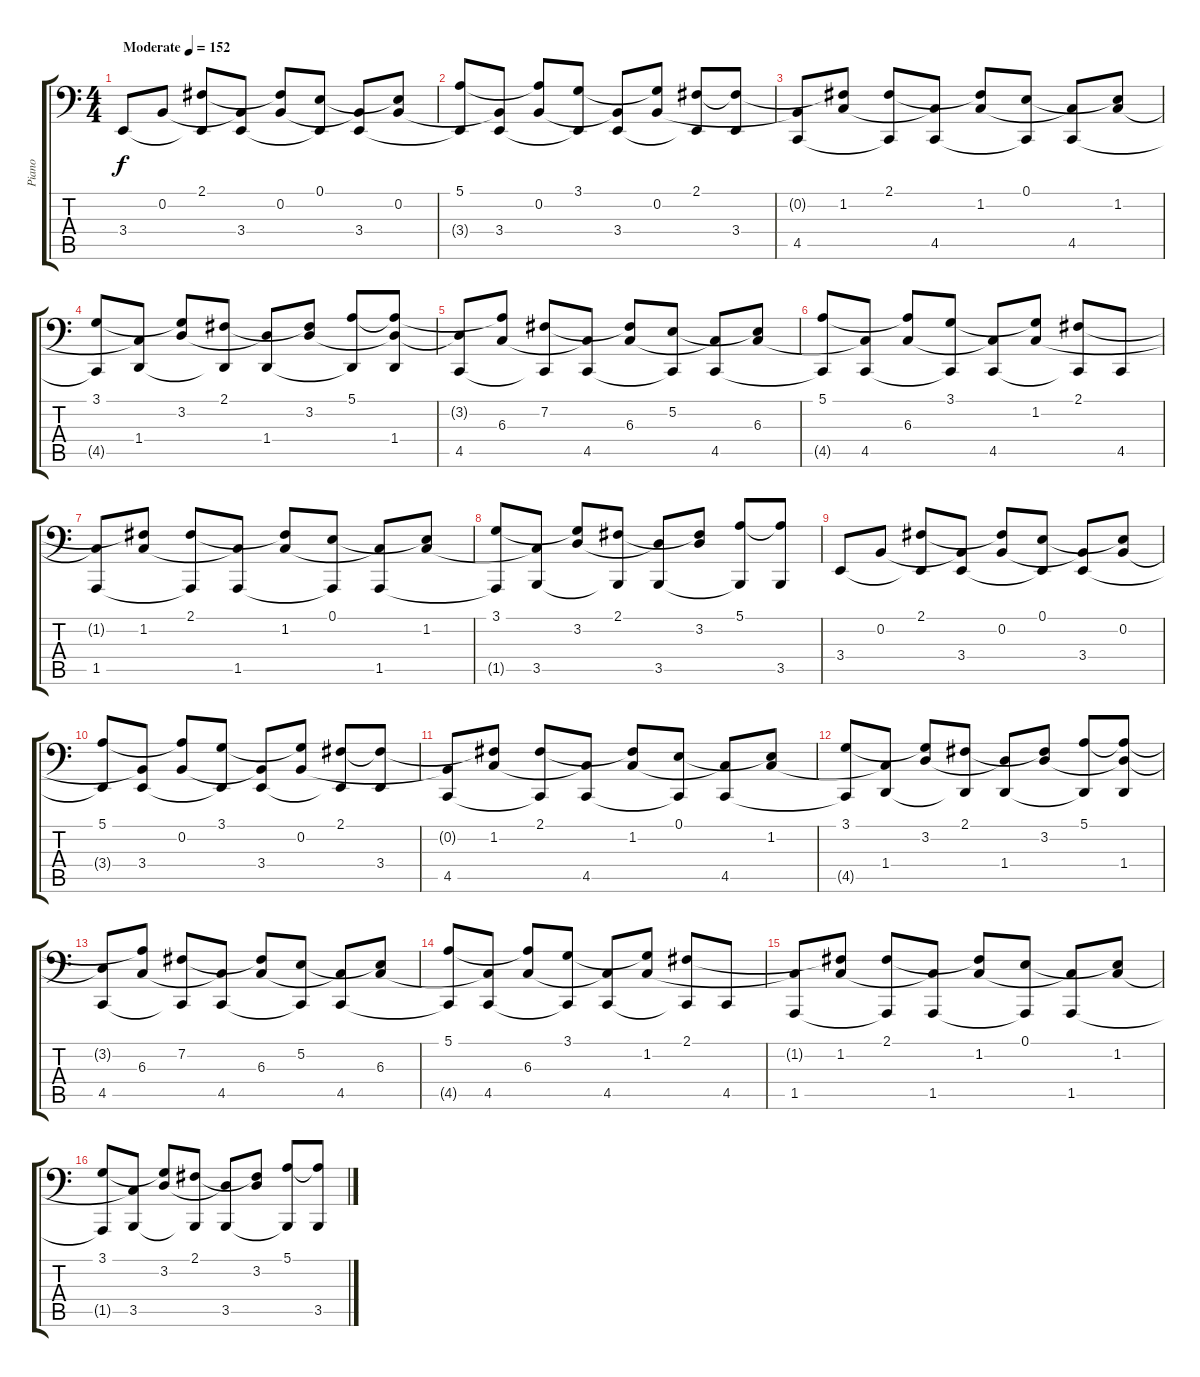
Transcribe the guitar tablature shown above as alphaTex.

\track ("Piano" "Piano") {instrument acousticgrandpiano}
\staff {score tabs}
\tuning (E3 B2 Gb2 Db2 Ab1 Eb1) {hide}
\ts (4 4)
\tempo (152 "Moderate")
\clef f4
\ks c
3.4.8{dy f instrument acousticgrandpiano} 0.2.8 (2.1 3.4{t}).8 (0.2{t} 3.4).8 (2.1{t} 0.2).8 (0.1 3.4{t}).8 (0.2{t} 3.4).8 (0.1{t} 0.2).8 |
(5.1 3.4{t}).8 (0.2{t} 3.4).8 (5.1{t} 0.2).8 (3.1 3.4{t}).8 (0.2{t} 3.4).8 (3.1{t} 0.2).8 (2.1 3.4{t}).8 (2.1{t} 3.4).8 |
(0.2{t} 4.5).8 (2.1{t} 1.2).8 (2.1 4.5{t}).8 (1.2{t} 4.5).8 (2.1{t} 1.2).8 (0.1 4.5{t}).8 (1.2{t} 4.5).8 (0.1{t} 1.2).8 |
(3.1 4.5{t}).8 (1.2{t} 1.4).8 (3.1{t} 3.2).8 (2.1 1.4{t}).8 (3.2{t} 1.4).8 (2.1{t} 3.2).8 (5.1 1.4{t}).8 (5.1{t} 3.2{t} 1.4).8 |
(3.2{t} 4.5).8 (5.1{t} 6.3).8 (7.2 4.5{t}).8 (6.3{t} 4.5).8 (7.2{t} 6.3).8 (5.2 4.5{t}).8 (6.3{t} 4.5).8 (5.2{t} 6.3).8 |
(5.1 4.5{t}).8 (6.3{t} 4.5).8 (5.1{t} 6.3).8 (3.1 4.5{t}).8 (6.3{t} 4.5).8 (3.1{t} 1.2).8 (2.1 4.5{t}).8 4.5.8 |
(1.2{t} 1.5).8 (2.1{t} 1.2).8 (2.1 1.5{t}).8 (1.2{t} 1.5).8 (2.1{t} 1.2).8 (0.1 1.5{t}).8 (1.2{t} 1.5).8 (0.1{t} 1.2).8 |
(3.1 1.5{t}).8 (1.2{t} 3.5).8 (3.1{t} 3.2).8 (2.1 3.5{t}).8 (3.2{t} 3.5).8 (2.1{t} 3.2).8 (5.1 3.5{t}).8 (5.1{t} 3.5).8 |
3.4.8 0.2.8 (2.1 3.4{t}).8 (0.2{t} 3.4).8 (2.1{t} 0.2).8 (0.1 3.4{t}).8 (0.2{t} 3.4).8 (0.1{t} 0.2).8 |
(5.1 3.4{t}).8 (0.2{t} 3.4).8 (5.1{t} 0.2).8 (3.1 3.4{t}).8 (0.2{t} 3.4).8 (3.1{t} 0.2).8 (2.1 3.4{t}).8 (2.1{t} 3.4).8 |
(0.2{t} 4.5).8 (2.1{t} 1.2).8 (2.1 4.5{t}).8 (1.2{t} 4.5).8 (2.1{t} 1.2).8 (0.1 4.5{t}).8 (1.2{t} 4.5).8 (0.1{t} 1.2).8 |
(3.1 4.5{t}).8 (1.2{t} 1.4).8 (3.1{t} 3.2).8 (2.1 1.4{t}).8 (3.2{t} 1.4).8 (2.1{t} 3.2).8 (5.1 1.4{t}).8 (5.1{t} 3.2{t} 1.4).8 |
(3.2{t} 4.5).8 (5.1{t} 6.3).8 (7.2 4.5{t}).8 (6.3{t} 4.5).8 (7.2{t} 6.3).8 (5.2 4.5{t}).8 (6.3{t} 4.5).8 (5.2{t} 6.3).8 |
(5.1 4.5{t}).8 (6.3{t} 4.5).8 (5.1{t} 6.3).8 (3.1 4.5{t}).8 (6.3{t} 4.5).8 (3.1{t} 1.2).8 (2.1 4.5{t}).8 4.5.8 |
(1.2{t} 1.5).8 (2.1{t} 1.2).8 (2.1 1.5{t}).8 (1.2{t} 1.5).8 (2.1{t} 1.2).8 (0.1 1.5{t}).8 (1.2{t} 1.5).8 (0.1{t} 1.2).8 |
(3.1 1.5{t}).8 (1.2{t} 3.5).8 (3.1{t} 3.2).8 (2.1 3.5{t}).8 (3.2{t} 3.5).8 (2.1{t} 3.2).8 (5.1 3.5{t}).8 (5.1{t} 3.5).8
